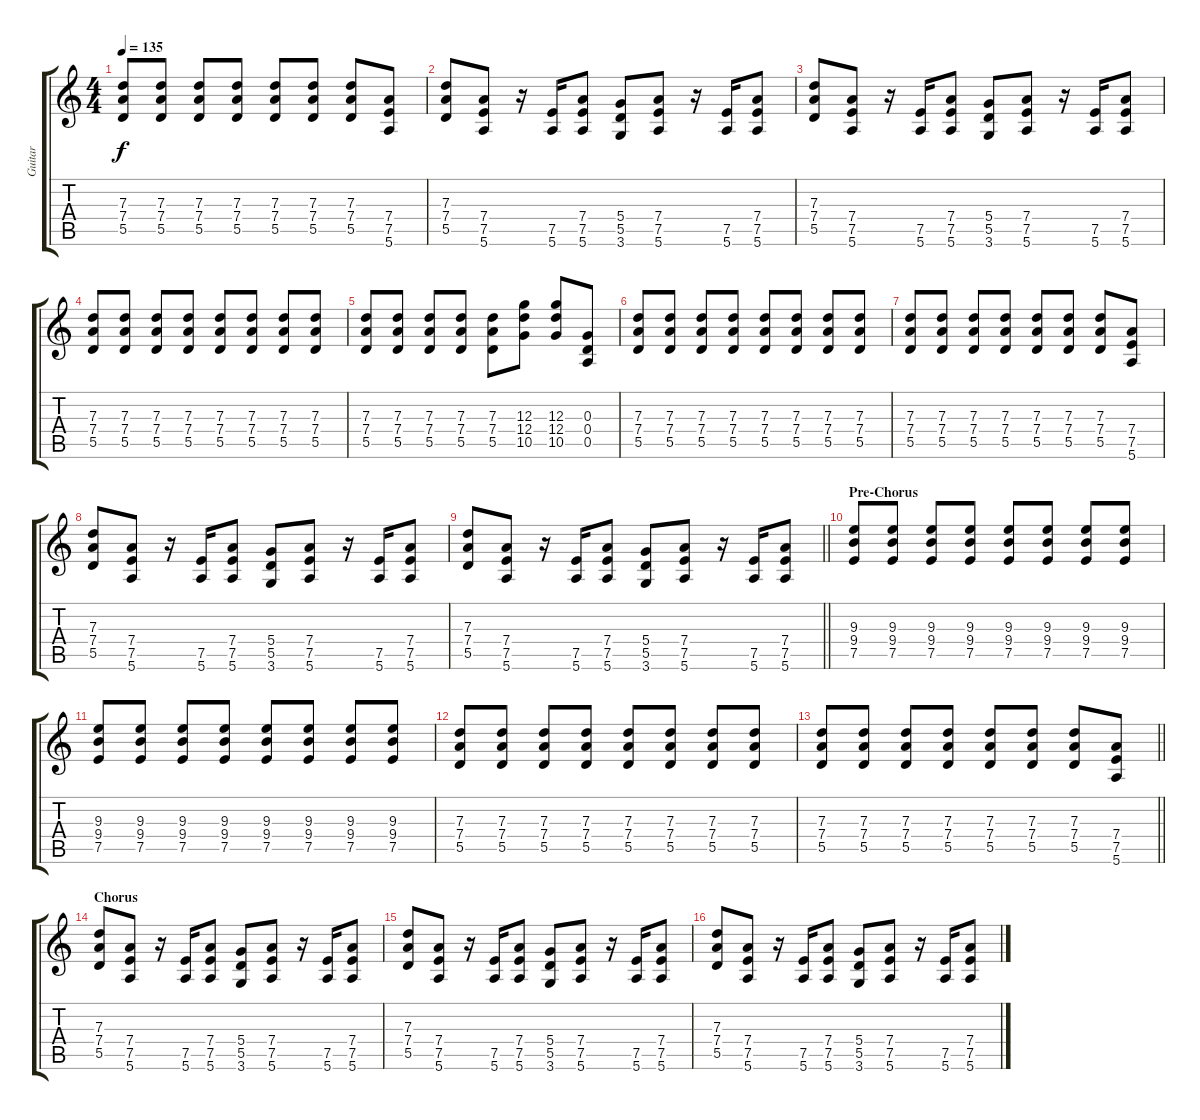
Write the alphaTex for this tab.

\track ("Guitar" "Guitar") {instrument distortionguitar}
\staff {score tabs}
\tuning (E4 B3 G3 D3 A2 E2) {hide}
\ts (4 4)
\tempo 135
\clef g2
\ks c
(7.3 7.4 5.5).8{dy f} (7.3 7.4 5.5).8 (7.3 7.4 5.5).8 (7.3 7.4 5.5).8 (7.3 7.4 5.5).8 (7.3 7.4 5.5).8 (7.3 7.4 5.5).8 (7.4 7.5 5.6).8 |
(7.3 7.4 5.5).8 (7.4 7.5 5.6).8 r.16 (7.5 5.6).16 (7.4 7.5 5.6).8 (5.4 5.5 3.6).8 (7.4 7.5 5.6).8 r.16 (7.5 5.6).16 (7.4 7.5 5.6).8 |
(7.3 7.4 5.5).8 (7.4 7.5 5.6).8 r.16 (7.5 5.6).16 (7.4 7.5 5.6).8 (5.4 5.5 3.6).8 (7.4 7.5 5.6).8 r.16 (7.5 5.6).16 (7.4 7.5 5.6).8 |
(7.3 7.4 5.5).8 (7.3 7.4 5.5).8 (7.3 7.4 5.5).8 (7.3 7.4 5.5).8 (7.3 7.4 5.5).8 (7.3 7.4 5.5).8 (7.3 7.4 5.5).8 (7.3 7.4 5.5).8 |
(7.3 7.4 5.5).8 (7.3 7.4 5.5).8 (7.3 7.4 5.5).8 (7.3 7.4 5.5).8 (7.3 7.4 5.5).8 (12.3 12.4 10.5).8 (12.3 12.4 10.5).8 (0.3 0.4 0.5).8 |
(7.3 7.4 5.5).8 (7.3 7.4 5.5).8 (7.3 7.4 5.5).8 (7.3 7.4 5.5).8 (7.3 7.4 5.5).8 (7.3 7.4 5.5).8 (7.3 7.4 5.5).8 (7.3 7.4 5.5).8 |
(7.3 7.4 5.5).8 (7.3 7.4 5.5).8 (7.3 7.4 5.5).8 (7.3 7.4 5.5).8 (7.3 7.4 5.5).8 (7.3 7.4 5.5).8 (7.3 7.4 5.5).8 (7.4 7.5 5.6).8 |
(7.3 7.4 5.5).8 (7.4 7.5 5.6).8 r.16 (7.5 5.6).16 (7.4 7.5 5.6).8 (5.4 5.5 3.6).8 (7.4 7.5 5.6).8 r.16 (7.5 5.6).16 (7.4 7.5 5.6).8 |
\barLineRight lightlight
(7.3 7.4 5.5).8 (7.4 7.5 5.6).8 r.16 (7.5 5.6).16 (7.4 7.5 5.6).8 (5.4 5.5 3.6).8 (7.4 7.5 5.6).8 r.16 (7.5 5.6).16 (7.4 7.5 5.6).8 |
\section ("" "Pre-Chorus")
(9.3 9.4 7.5).8 (9.3 9.4 7.5).8 (9.3 9.4 7.5).8 (9.3 9.4 7.5).8 (9.3 9.4 7.5).8 (9.3 9.4 7.5).8 (9.3 9.4 7.5).8 (9.3 9.4 7.5).8 |
(9.3 9.4 7.5).8 (9.3 9.4 7.5).8 (9.3 9.4 7.5).8 (9.3 9.4 7.5).8 (9.3 9.4 7.5).8 (9.3 9.4 7.5).8 (9.3 9.4 7.5).8 (9.3 9.4 7.5).8 |
(7.3 7.4 5.5).8 (7.3 7.4 5.5).8 (7.3 7.4 5.5).8 (7.3 7.4 5.5).8 (7.3 7.4 5.5).8 (7.3 7.4 5.5).8 (7.3 7.4 5.5).8 (7.3 7.4 5.5).8 |
\barLineRight lightlight
(7.3 7.4 5.5).8 (7.3 7.4 5.5).8 (7.3 7.4 5.5).8 (7.3 7.4 5.5).8 (7.3 7.4 5.5).8 (7.3 7.4 5.5).8 (7.3 7.4 5.5).8 (7.4 7.5 5.6).8 |
\section ("" "Chorus")
(7.3 7.4 5.5).8 (7.4 7.5 5.6).8 r.16 (7.5 5.6).16 (7.4 7.5 5.6).8 (5.4 5.5 3.6).8 (7.4 7.5 5.6).8 r.16 (7.5 5.6).16 (7.4 7.5 5.6).8 |
(7.3 7.4 5.5).8 (7.4 7.5 5.6).8 r.16 (7.5 5.6).16 (7.4 7.5 5.6).8 (5.4 5.5 3.6).8 (7.4 7.5 5.6).8 r.16 (7.5 5.6).16 (7.4 7.5 5.6).8 |
(7.3 7.4 5.5).8 (7.4 7.5 5.6).8 r.16 (7.5 5.6).16 (7.4 7.5 5.6).8 (5.4 5.5 3.6).8 (7.4 7.5 5.6).8 r.16 (7.5 5.6).16 (7.4 7.5 5.6).8
